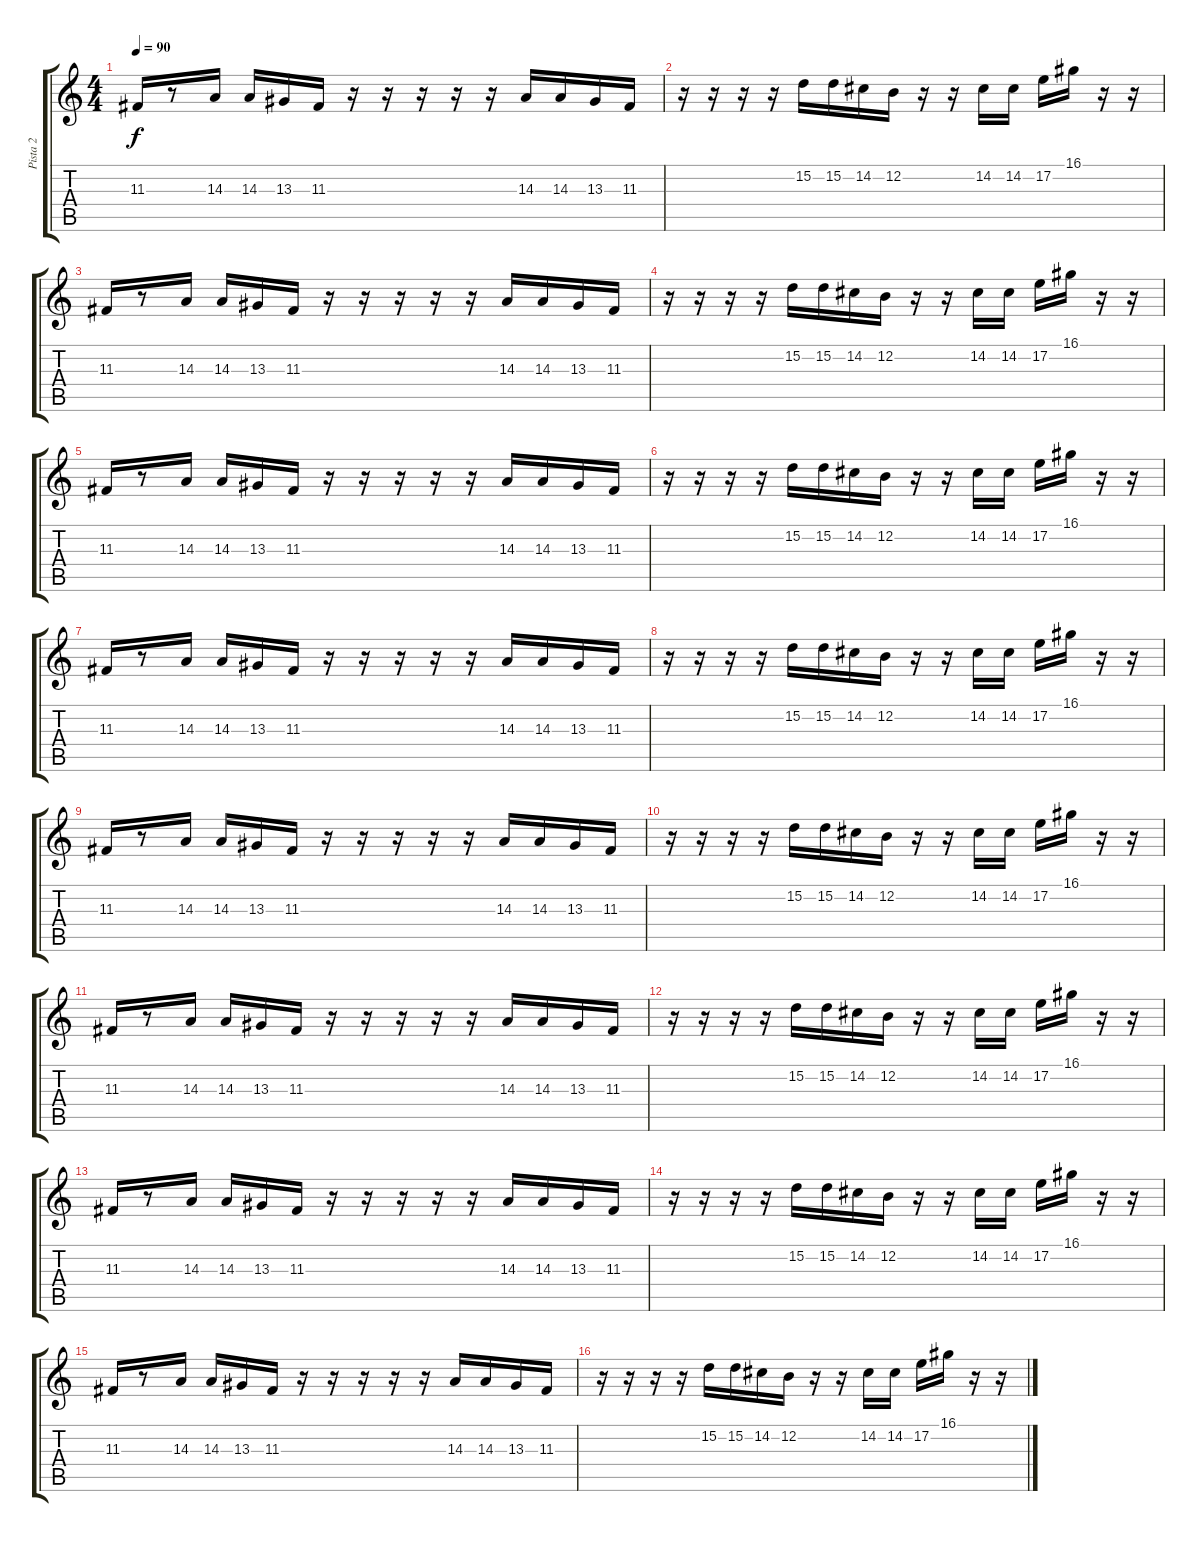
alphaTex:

\track ("Pista 2" "Pista 2") {instrument pizzicatostrings}
\staff {score tabs}
\tuning (E4 B3 G3 D3 A2 E2) {hide}
\ts (4 4)
\tempo 90
\clef g2
\ks c
11.3.16{dy f} r.8 14.3.16 14.3.16 13.3.16 11.3.16 r.16 r.16 r.16 r.16 r.16 14.3.16 14.3.16 13.3.16 11.3.16 |
r.16 r.16 r.16 r.16 15.2.16 15.2.16 14.2.16 12.2.16 r.16 r.16 14.2.16 14.2.16 17.2.16 16.1.16 r.16 r.16 |
11.3.16 r.8 14.3.16 14.3.16 13.3.16 11.3.16 r.16 r.16 r.16 r.16 r.16 14.3.16 14.3.16 13.3.16 11.3.16 |
r.16 r.16 r.16 r.16 15.2.16 15.2.16 14.2.16 12.2.16 r.16 r.16 14.2.16 14.2.16 17.2.16 16.1.16 r.16 r.16 |
11.3.16 r.8 14.3.16 14.3.16 13.3.16 11.3.16 r.16 r.16 r.16 r.16 r.16 14.3.16 14.3.16 13.3.16 11.3.16 |
r.16 r.16 r.16 r.16 15.2.16 15.2.16 14.2.16 12.2.16 r.16 r.16 14.2.16 14.2.16 17.2.16 16.1.16 r.16 r.16 |
11.3.16 r.8 14.3.16 14.3.16 13.3.16 11.3.16 r.16 r.16 r.16 r.16 r.16 14.3.16 14.3.16 13.3.16 11.3.16 |
r.16 r.16 r.16 r.16 15.2.16 15.2.16 14.2.16 12.2.16 r.16 r.16 14.2.16 14.2.16 17.2.16 16.1.16 r.16 r.16 |
11.3.16 r.8 14.3.16 14.3.16 13.3.16 11.3.16 r.16 r.16 r.16 r.16 r.16 14.3.16 14.3.16 13.3.16 11.3.16 |
r.16 r.16 r.16 r.16 15.2.16 15.2.16 14.2.16 12.2.16 r.16 r.16 14.2.16 14.2.16 17.2.16 16.1.16 r.16 r.16 |
11.3.16 r.8 14.3.16 14.3.16 13.3.16 11.3.16 r.16 r.16 r.16 r.16 r.16 14.3.16 14.3.16 13.3.16 11.3.16 |
r.16 r.16 r.16 r.16 15.2.16 15.2.16 14.2.16 12.2.16 r.16 r.16 14.2.16 14.2.16 17.2.16 16.1.16 r.16 r.16 |
11.3.16 r.8 14.3.16 14.3.16 13.3.16 11.3.16 r.16 r.16 r.16 r.16 r.16 14.3.16 14.3.16 13.3.16 11.3.16 |
r.16 r.16 r.16 r.16 15.2.16 15.2.16 14.2.16 12.2.16 r.16 r.16 14.2.16 14.2.16 17.2.16 16.1.16 r.16 r.16 |
11.3.16 r.8 14.3.16 14.3.16 13.3.16 11.3.16 r.16 r.16 r.16 r.16 r.16 14.3.16 14.3.16 13.3.16 11.3.16 |
r.16 r.16 r.16 r.16 15.2.16 15.2.16 14.2.16 12.2.16 r.16 r.16 14.2.16 14.2.16 17.2.16 16.1.16 r.16 r.16
